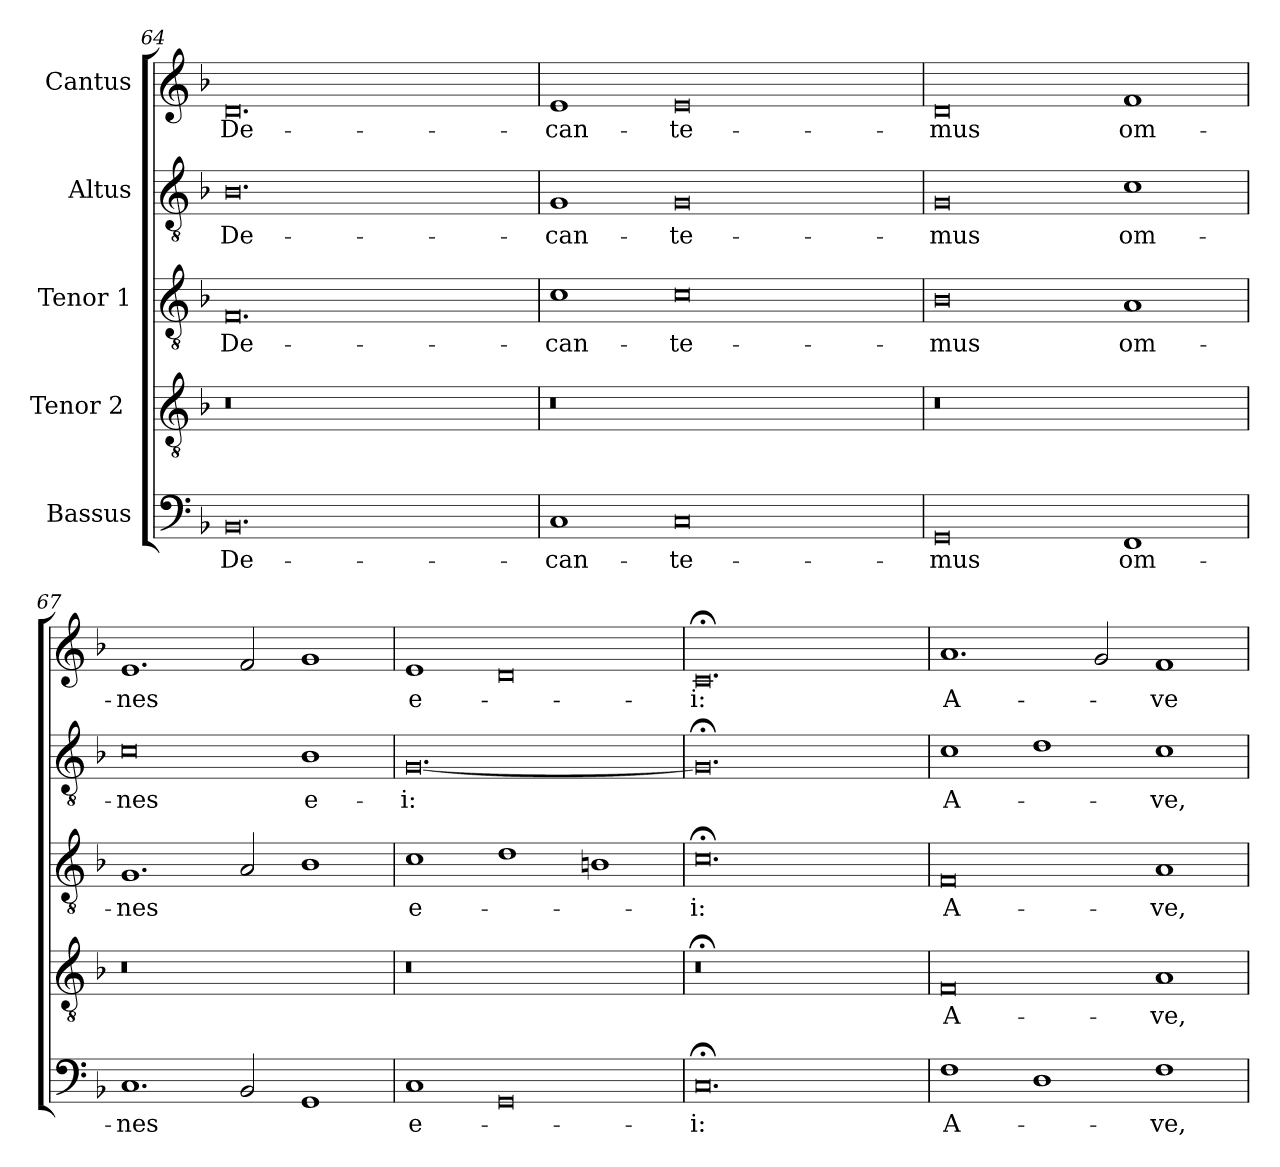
**kern	**text	**kern	**text	**kern	**text	**kern	**text	**kern	**text
*part5	*part5	*part4	*part4	*part3	*part3	*part2	*part2	*part1	*part1
*staff5	*staff5	*staff4	*staff4	*staff3	*staff3	*staff2	*staff2	*staff1	*staff1
*I"Bassus	*	*I"Tenor 2 	*	*I"Tenor 1	*	*I"Altus	*	*I"Cantus	*
!!LO:LB:g=z
*clefF4	*	*clefGv2	*	*clefGv2	*	*clefGv2	*	*clefG2	*
*k[b-]	*	*k[b-]	*	*k[b-]	*	*k[b-]	*	*k[b-]	*
*F:	*	*F:	*	*F:	*	*F:	*	*F:	*
=64	=64	=64	=64	=64	=64	=64	=64	=64	=64
0.BB-/	De-	0r	.	0.F/	De-	0.B-\	De-	0.d/	De-
.	.	1ryy	.	.	.	.	.	.	.
=65	=65	=65	=65	=65	=65	=65	=65	=65	=65
1C/	-can-	0r	.	1c\	-can-	1G/	-can-	1e/	-can-
0C/	-te-	.	.	0c\	-te-	0G/	-te-	0e/	-te-
.	.	1ryy	.	.	.	.	.	.	.
=66	=66	=66	=66	=66	=66	=66	=66	=66	=66
0GG/	-mus	0r	.	0B-\	-mus	0G/	-mus	0d/	-mus
1FF/	om-	1ryy	.	1A/	om-	1c\	om-	1f/	om-
=67	=67	=67	=67	=67	=67	=67	=67	=67	=67
1.C/	-nes	0r	.	1.G/	-nes	0c\	-nes	1.e/	-nes
2BB-/	.	.	.	2A/	.	.	.	2f/	.
1GG/	.	1ryy	.	1B-\	.	1B-\	e-	1g/	.
=68	=68	=68	=68	=68	=68	=68	=68	=68	=68
1C/	e-	0r	.	1c\	e-	[0.G/	-i:	1e/	e-
0GG/	.	.	.	1d\	.	.	.	0d/	.
.	.	1ryy	.	1Bn\	.	.	.	.	.
=69	=69	=69	=69	=69	=69	=69	=69	=69	=69
0.C;</	-i:	0r;<	.	0.c;<\	-i:	0.G;</]	.	0.c;</	-i:
.	.	1ryy	.	.	.	.	.	.	.
!!LO:LB:g=z
=70	=70	=70	=70	=70	=70	=70	=70	=70	=70
1F\	A-	0F/	A-	0F/	A-	1c\	A-	1.a/	A-
1D\	.	.	.	.	.	1d\	.	.	.
.	.	.	.	.	.	.	.	2g/	.
1F\	-ve,	1A/	-ve,	1A/	-ve,	1c\	-ve,	1f/	-ve
=	=	=	=	=	=	=	=	=	=
*-	*-	*-	*-	*-	*-	*-	*-	*-	*-
